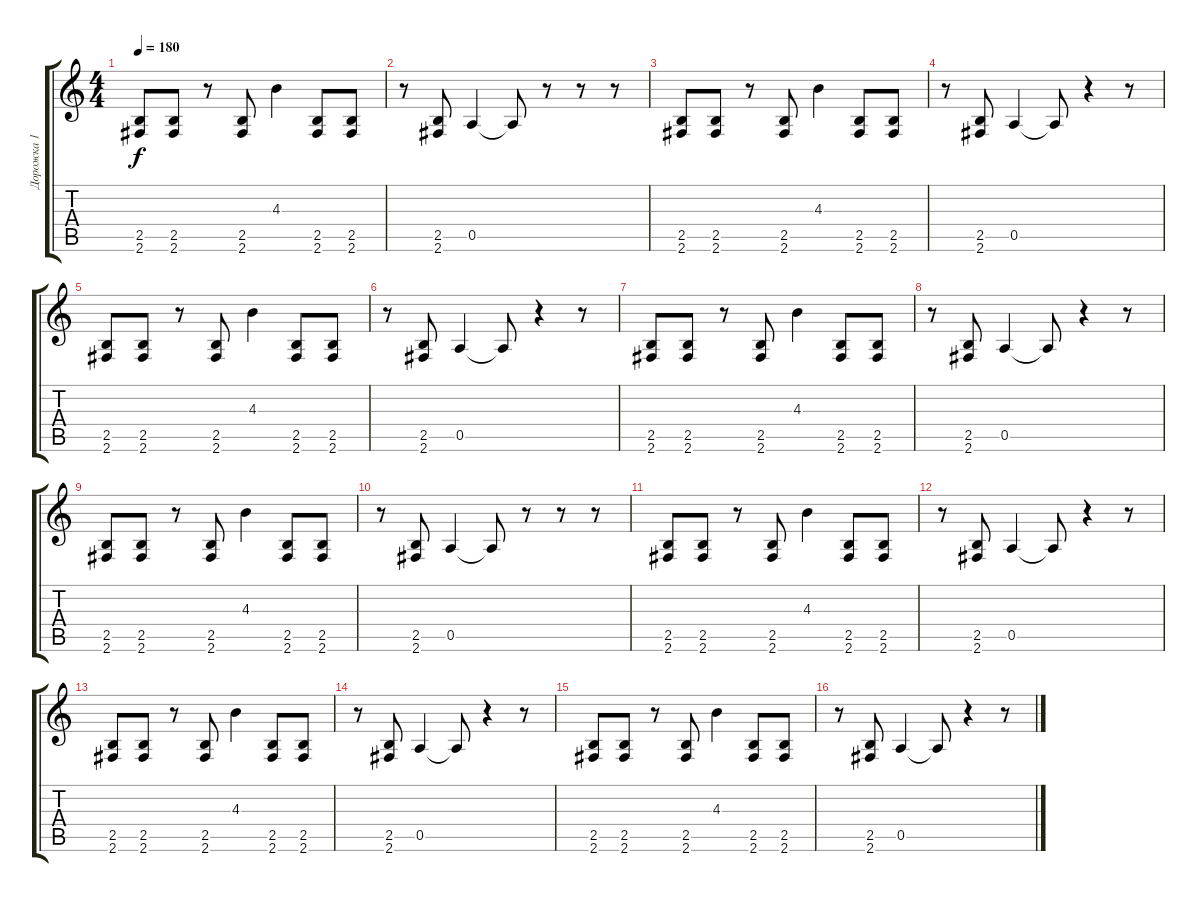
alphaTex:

\track ("Дорожка 1" "Дорожка 1") {instrument distortionguitar}
\staff {score tabs}
\tuning (E4 B3 G3 D3 A2 E2) {hide}
\ts (4 4)
\tempo 180
\clef g2
\ks c
(2.5 2.6).8{dy f} (2.5 2.6).8 r.8 (2.5 2.6).8 4.3.4 (2.5 2.6).8 (2.5 2.6).8 |
r.8 (2.5 2.6).8 0.5.4 0.5{t}.8 r.8 r.8 r.8 |
(2.5 2.6).8 (2.5 2.6).8 r.8 (2.5 2.6).8 4.3.4 (2.5 2.6).8 (2.5 2.6).8 |
r.8 (2.5 2.6).8 0.5.4 0.5{t}.8 r.4 r.8 |
(2.5 2.6).8 (2.5 2.6).8 r.8 (2.5 2.6).8 4.3.4 (2.5 2.6).8 (2.5 2.6).8 |
r.8 (2.5 2.6).8 0.5.4 0.5{t}.8 r.4 r.8 |
(2.5 2.6).8 (2.5 2.6).8 r.8 (2.5 2.6).8 4.3.4 (2.5 2.6).8 (2.5 2.6).8 |
r.8 (2.5 2.6).8 0.5.4 0.5{t}.8 r.4 r.8 |
(2.5 2.6).8 (2.5 2.6).8 r.8 (2.5 2.6).8 4.3.4 (2.5 2.6).8 (2.5 2.6).8 |
r.8 (2.5 2.6).8 0.5.4 0.5{t}.8 r.8 r.8 r.8 |
(2.5 2.6).8 (2.5 2.6).8 r.8 (2.5 2.6).8 4.3.4 (2.5 2.6).8 (2.5 2.6).8 |
r.8 (2.5 2.6).8 0.5.4 0.5{t}.8 r.4 r.8 |
(2.5 2.6).8 (2.5 2.6).8 r.8 (2.5 2.6).8 4.3.4 (2.5 2.6).8 (2.5 2.6).8 |
r.8 (2.5 2.6).8 0.5.4 0.5{t}.8 r.4 r.8 |
(2.5 2.6).8 (2.5 2.6).8 r.8 (2.5 2.6).8 4.3.4 (2.5 2.6).8 (2.5 2.6).8 |
r.8 (2.5 2.6).8 0.5.4 0.5{t}.8 r.4 r.8
